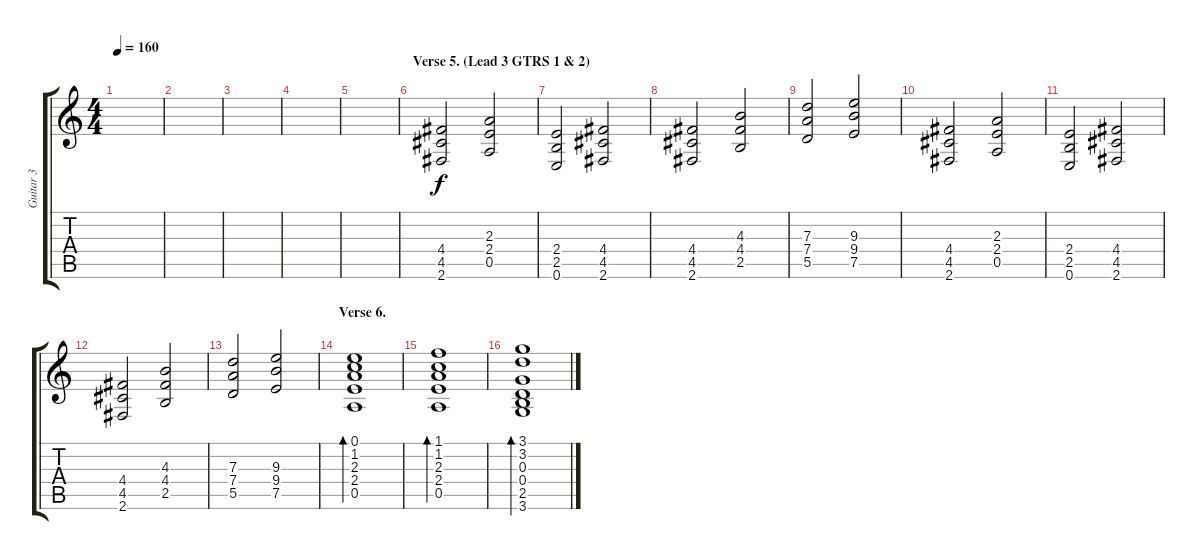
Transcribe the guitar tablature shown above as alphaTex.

\track ("Guitar 3" "Guitar 3") {instrument distortionguitar}
\staff {score tabs}
\tuning (E4 B3 G3 D3 A2 E2) {hide}
\ts (4 4)
\tempo 160
\clef g2
\ks c
|
|
|
|
|
\section ("" "Verse 5. (Lead 3 GTRS 1 & 2)")
(4.4 4.5 2.6).2 (2.3 2.4 0.5).2 |
(2.4 2.5 0.6).2 (4.4 4.5 2.6).2 |
(4.4 4.5 2.6).2 (4.3 4.4 2.5).2 |
(7.3 7.4 5.5).2 (9.3 9.4 7.5).2 |
(4.4 4.5 2.6).2 (2.3 2.4 0.5).2 |
(2.4 2.5 0.6).2 (4.4 4.5 2.6).2 |
(4.4 4.5 2.6).2 (4.3 4.4 2.5).2 |
(7.3 7.4 5.5).2 (9.3 9.4 7.5).2 |
\section ("" "Verse 6.")
(0.1 1.2 2.3 2.4 0.5).1{bd 240 instrument electricguitarjazz} |
(1.1 1.2 2.3 2.4 0.5).1{bd 240} |
(3.1 3.2 0.3 0.4 2.5 3.6).1{bd 240}
